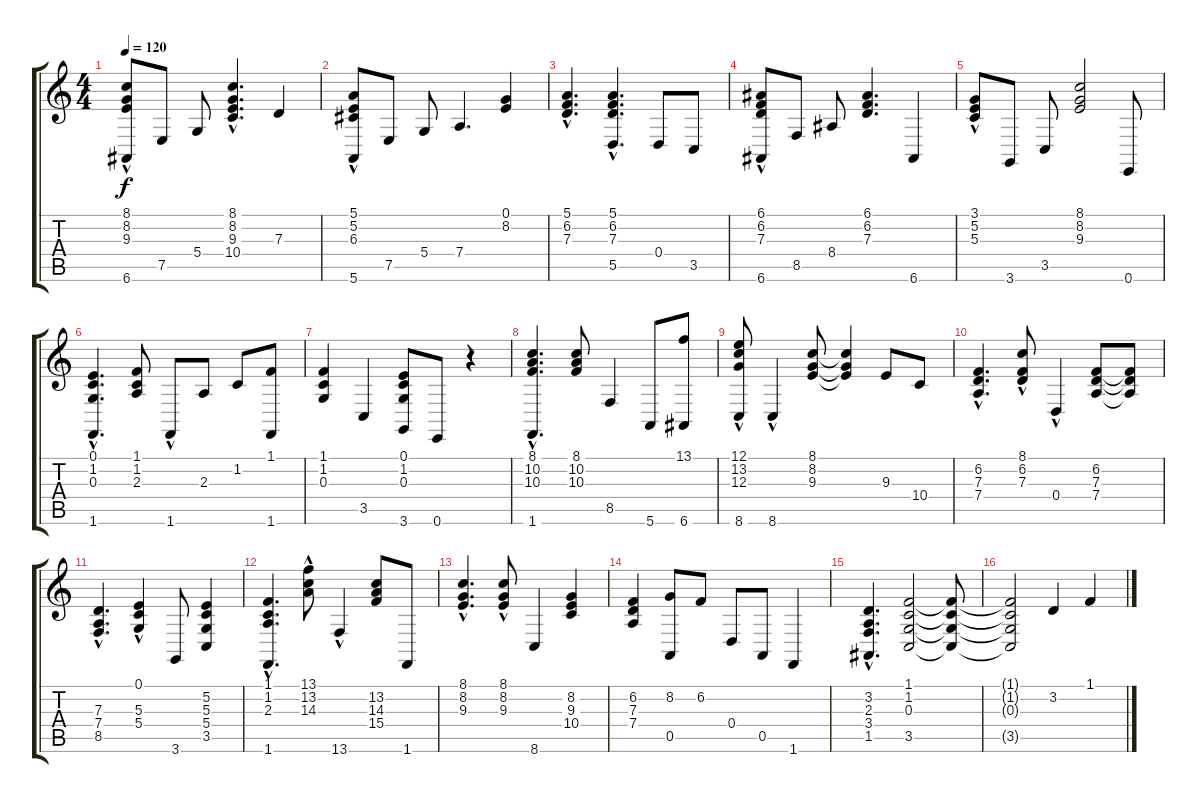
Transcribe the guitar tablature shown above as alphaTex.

\track "" {instrument acousticgrandpiano}
\staff {score tabs}
\tuning (E4 B3 G3 D3 A2 E2) {hide}
\ts (4 4)
\tempo 120
\clef g2
\ks c
(8.1{hac} 8.2{hac} 9.3{hac} 6.6).8{dy f} 7.5.8 5.4.8 (8.1{hac} 8.2{hac} 9.3{hac} 10.4).4{d} 7.3.4 |
(5.1{hac} 5.2{hac} 6.3{hac} 5.6).8 7.5.8 5.4.8 7.4.4{d} (0.1 8.2).4 |
(5.1{hac} 6.2{hac} 7.3{hac}).4{d} (5.1 6.2 7.3 5.5{hac}).4{d} 0.4.8 3.5.8 |
(6.1{hac} 6.2{hac} 7.3{hac} 6.6).8 8.5.8 8.4.8 (6.1 6.2 7.3).4{d} 6.6.4 |
(3.1{hac} 5.2{hac} 5.3{hac}).8 3.6.8 3.5.8 (8.1 8.2 9.3).2 0.6.8 |
(0.1{hac} 1.2{hac} 0.3{hac} 1.6).4{d} (1.1 1.2 2.3).8 1.6{hac}.8 2.3.8 1.2.8 (1.1 1.6).8 |
(1.1 1.2 0.3).4 3.5.4 (0.1 1.2 0.3 3.6).8 0.6.8 r.4 |
(8.1{hac} 10.2{hac} 10.3{hac} 1.6).4{d} (8.1 10.2 10.3).8 8.5.4 5.6.8 (13.1 6.6).8 |
(12.1{hac} 13.2{hac} 12.3{hac} 8.6).8 8.6{hac}.4 (8.1 8.2 9.3).8 (8.1{t} 8.2{t} 9.3{t}).4 9.3.8 10.4.8 |
(6.2{hac} 7.3{hac} 7.4{hac}).4{d} (8.1{hac} 6.2{hac} 7.3{hac}).8 0.4{hac}.4 (6.2 7.3 7.4).8 (6.2{t} 7.3{t} 7.4{t}).8 |
(7.3{hac} 7.4{hac} 8.5{hac}).4{d} (0.1{hac} 5.3{hac} 5.4{hac}).4 3.6.8 (5.2 5.3 5.4 3.5).4 |
(1.1{hac} 1.2{hac} 2.3{hac} 1.6).4{d} (13.1{hac} 13.2{hac} 14.3{hac}).8 13.6{hac}.4 (13.2 14.3 15.4).8 1.6.8 |
(8.1{hac} 8.2{hac} 9.3{hac}).4{d} (8.1{hac} 8.2{hac} 9.3{hac}).8 8.6.4 (8.2 9.3 10.4).4 |
(6.2 7.3 7.4).4 (8.2 0.5).8 6.2.8 0.4.8 0.5.8 1.6.4 |
(3.2{hac} 2.3{hac} 3.4{hac} 1.5{hac}).4{d} (1.1 1.2 0.3 3.5).2 (1.1{t} 1.2{t} 0.3{t} 3.5{t}).8 |
(1.1{t} 1.2{t} 0.3{t} 3.5{t}).2 3.2.4 1.1.4
